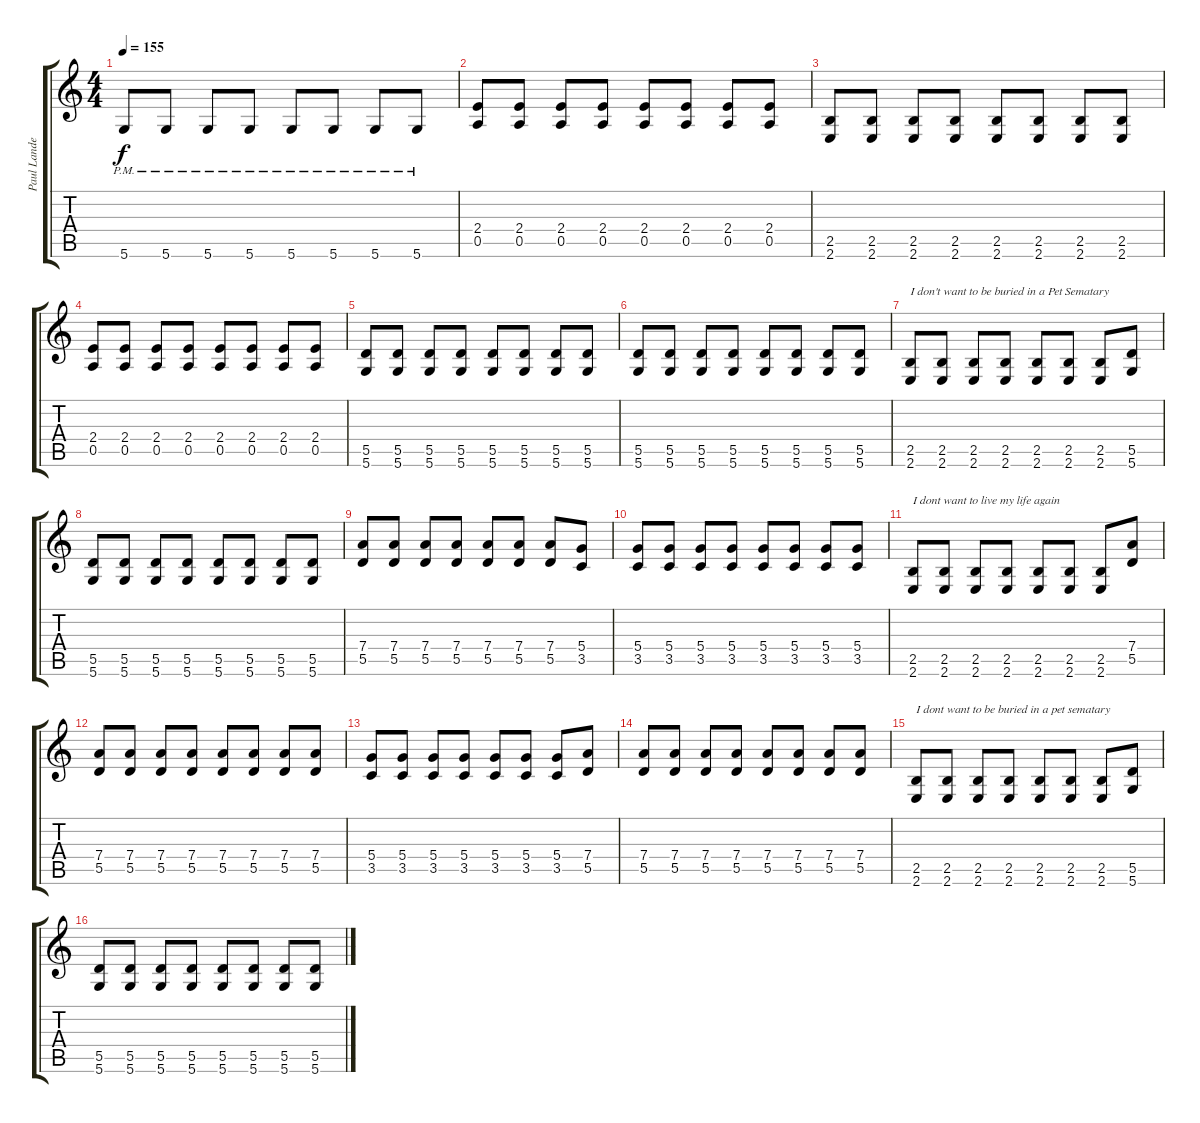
\track ("Paul Landers" "Paul Lande") {instrument distortionguitar}
\staff {score tabs}
\tuning (E4 B3 G3 D3 A2 D2) {hide}
\ts (4 4)
\tempo 155
\clef g2
\ks c
5.6{pm}.8{dy f} 5.6{pm}.8 5.6{pm}.8 5.6{pm}.8 5.6{pm}.8 5.6{pm}.8 5.6{pm}.8 5.6{pm}.8 |
(2.4 0.5).8 (2.4 0.5).8 (2.4 0.5).8 (2.4 0.5).8 (2.4 0.5).8 (2.4 0.5).8 (2.4 0.5).8 (2.4 0.5).8 |
(2.5 2.6).8 (2.5 2.6).8 (2.5 2.6).8 (2.5 2.6).8 (2.5 2.6).8 (2.5 2.6).8 (2.5 2.6).8 (2.5 2.6).8 |
(2.4 0.5).8 (2.4 0.5).8 (2.4 0.5).8 (2.4 0.5).8 (2.4 0.5).8 (2.4 0.5).8 (2.4 0.5).8 (2.4 0.5).8 |
(5.5 5.6).8 (5.5 5.6).8 (5.5 5.6).8 (5.5 5.6).8 (5.5 5.6).8 (5.5 5.6).8 (5.5 5.6).8 (5.5 5.6).8 |
(5.5 5.6).8 (5.5 5.6).8 (5.5 5.6).8 (5.5 5.6).8 (5.5 5.6).8 (5.5 5.6).8 (5.5 5.6).8 (5.5 5.6).8 |
(2.5 2.6).8{txt "I don't want to be buried in a Pet Sematary"} (2.5 2.6).8 (2.5 2.6).8 (2.5 2.6).8 (2.5 2.6).8 (2.5 2.6).8 (2.5 2.6).8 (5.5 5.6).8 |
(5.5 5.6).8 (5.5 5.6).8 (5.5 5.6).8 (5.5 5.6).8 (5.5 5.6).8 (5.5 5.6).8 (5.5 5.6).8 (5.5 5.6).8 |
(7.4 5.5).8 (7.4 5.5).8 (7.4 5.5).8 (7.4 5.5).8 (7.4 5.5).8 (7.4 5.5).8 (7.4 5.5).8 (5.4 3.5).8 |
(5.4 3.5).8 (5.4 3.5).8 (5.4 3.5).8 (5.4 3.5).8 (5.4 3.5).8 (5.4 3.5).8 (5.4 3.5).8 (5.4 3.5).8 |
(2.5 2.6).8{txt "I dont want to live my life again"} (2.5 2.6).8 (2.5 2.6).8 (2.5 2.6).8 (2.5 2.6).8 (2.5 2.6).8 (2.5 2.6).8 (7.4 5.5).8 |
(7.4 5.5).8 (7.4 5.5).8 (7.4 5.5).8 (7.4 5.5).8 (7.4 5.5).8 (7.4 5.5).8 (7.4 5.5).8 (7.4 5.5).8 |
(5.4 3.5).8 (5.4 3.5).8 (5.4 3.5).8 (5.4 3.5).8 (5.4 3.5).8 (5.4 3.5).8 (5.4 3.5).8 (7.4 5.5).8 |
(7.4 5.5).8 (7.4 5.5).8 (7.4 5.5).8 (7.4 5.5).8 (7.4 5.5).8 (7.4 5.5).8 (7.4 5.5).8 (7.4 5.5).8 |
(2.5 2.6).8{txt "I dont want to be buried in a pet sematary"} (2.5 2.6).8 (2.5 2.6).8 (2.5 2.6).8 (2.5 2.6).8 (2.5 2.6).8 (2.5 2.6).8 (5.5 5.6).8 |
(5.5 5.6).8 (5.5 5.6).8 (5.5 5.6).8 (5.5 5.6).8 (5.5 5.6).8 (5.5 5.6).8 (5.5 5.6).8 (5.5 5.6).8
